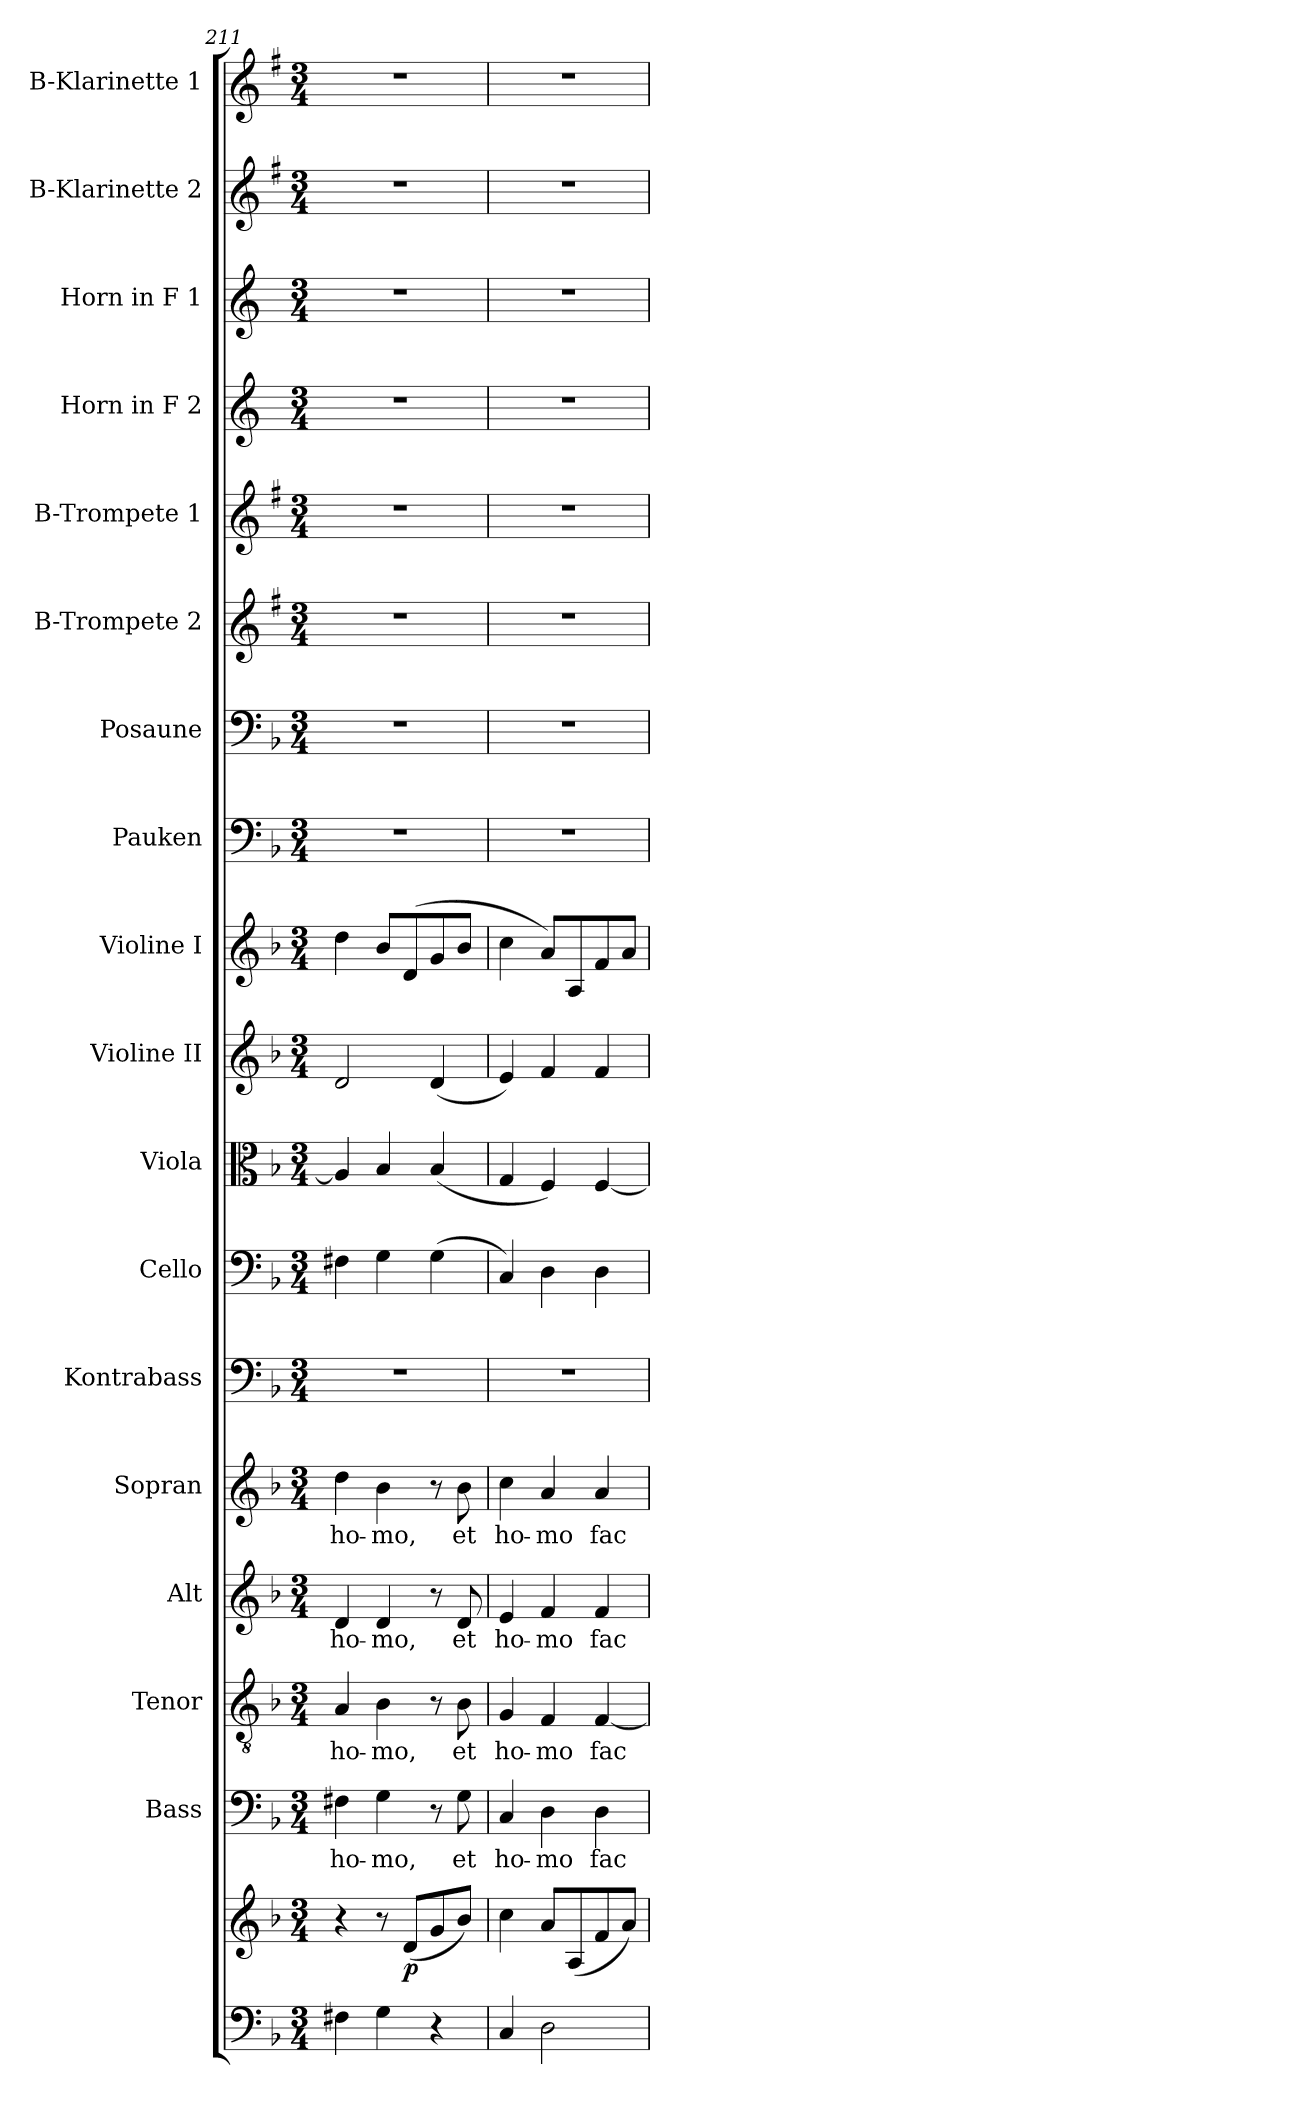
**kern	**kern	**dynam	**kern	**text	**kern	**text	**kern	**text	**kern	**text	**kern	**kern	**kern	**kern	**kern	**kern	**kern	**kern	**kern	**kern	**kern	**kern	**kern
*part18	*part18	*part18	*part17	*part17	*part16	*part16	*part15	*part15	*part14	*part14	*part13	*part12	*part11	*part10	*part9	*part8	*part7	*part6	*part5	*part4	*part3	*part2	*part1
*staff19	*staff18	*staff18/19	*staff17	*staff17	*staff16	*staff16	*staff15	*staff15	*staff14	*staff14	*staff13	*staff12	*staff11	*staff10	*staff9	*staff8	*staff7	*staff6	*staff5	*staff4	*staff3	*staff2	*staff1
*	*	*	*I"Bass	*	*I"Tenor	*	*I"Alt	*	*I"Sopran	*	*I"Kontrabass	*I"Cello	*I"Viola	*I"Violine II	*I"Violine I	*I"Pauken	*I"Posaune	*I"B-Trompete 2	*I"B-Trompete 1	*I"Horn in F 2	*I"Horn in F 1	*I"B-Klarinette 2	*I"B-Klarinette 1
*	*	*	*I'B.	*	*I'T.	*	*I'A.	*	*I'S.	*	*I'Kb.	*	*I'Vla.	*I'Vl. II	*I'Vl. I	*I'Pk.	*I'Pos.	*I'B Trp. 2	*I'B Trp. 1	*	*	*I'B Kl. 2	*I'B Kl. 1
*clefF4	*clefG2	*	*clefF4	*	*clefGv2	*	*clefG2	*	*clefG2	*	*clefF4	*clefF4	*clefC3	*clefG2	*clefG2	*clefF4	*clefF4	*clefG2	*clefG2	*clefG2	*clefG2	*clefG2	*clefG2
*	*	*	*	*	*	*	*	*	*	*	*ITrd7c12	*	*	*	*	*	*	*ITrd1c2	*ITrd1c2	*ITrd4c7	*ITrd4c7	*ITrd1c2	*ITrd1c2
*k[b-]	*k[b-]	*	*k[b-]	*	*k[b-]	*	*k[b-]	*	*k[b-]	*	*k[b-]	*k[b-]	*k[b-]	*k[b-]	*k[b-]	*k[b-]	*k[b-]	*k[b-]	*k[b-]	*k[b-]	*k[b-]	*k[b-]	*k[b-]
*F:	*F:	*	*F:	*	*F:	*	*F:	*	*F:	*	*F:	*F:	*F:	*F:	*F:	*F:	*F:	*F:	*F:	*F:	*F:	*F:	*F:
*M3/4	*M3/4	*	*M3/4	*	*M3/4	*	*M3/4	*	*M3/4	*	*M3/4	*M3/4	*M3/4	*M3/4	*M3/4	*M3/4	*M3/4	*M3/4	*M3/4	*M3/4	*M3/4	*M3/4	*M3/4
=211	=211	=211	=211	=211	=211	=211	=211	=211	=211	=211	=211	=211	=211	=211	=211	=211	=211	=211	=211	=211	=211	=211	=211
!	!	!	!	!LO:LY:b	!	!LO:LY:b	!	!LO:LY:b	!	!LO:LY:b	!	!	!	!	!	!	!	!	!	!	!	!	!
4F#X\	4r	.	4F#X\	ho-	4A/	ho-	4d/	ho-	4dd\	ho-	2.r	4F#X\	4A/]	2d/	4dd\	2.r	2.r	2.r	2.r	2.r	2.r	2.r	2.r
!	!	!	!	!LO:LY:b	!	!LO:LY:b	!	!LO:LY:b	!	!LO:LY:b	!	!	!	!	!	!	!	!	!	!	!	!	!
4G\	8r	.	4G\	-mo,	4B-\	-mo,	4d/	-mo,	4b-\	-mo,	.	4G\	4B-/	.	8b-/L	.	.	.	.	.	.	.	.
!	!	!LO:DY:b	!	!	!	!	!	!	!	!	!	!	!	!	!	!	!	!	!	!	!	!	!
.	(<8d/L	p	.	.	.	.	.	.	.	.	.	.	.	.	(<8d/	.	.	.	.	.	.	.	.
4r	8g/	.	8r	.	8r	.	8r	.	8r	.	.	(>4G\	(<4B-/	(<4d/	8g/	.	.	.	.	.	.	.	.
!	!	!	!	!LO:LY:b	!	!LO:LY:b	!	!LO:LY:b	!	!LO:LY:b	!	!	!	!	!	!	!	!	!	!	!	!	!
.	8b-/J)	.	8G\	et	8B-\	et	8d/	et	8b-\	et	.	.	.	.	8b-/J	.	.	.	.	.	.	.	.
=212	=212	=212	=212	=212	=212	=212	=212	=212	=212	=212	=212	=212	=212	=212	=212	=212	=212	=212	=212	=212	=212	=212	=212
!	!	!	!	!LO:LY:b	!	!LO:LY:b	!	!LO:LY:b	!	!LO:LY:b	!	!	!	!	!	!	!	!	!	!	!	!	!
4C/	4cc\	.	4C/	ho-	4G/	ho-	4e/	ho-	4cc\	ho-	2.r	4C/)	4G/	4e/)	4cc\	2.r	2.r	2.r	2.r	2.r	2.r	2.r	2.r
!	!	!	!	!LO:LY:b	!	!LO:LY:b	!	!LO:LY:b	!	!LO:LY:b	!	!	!	!	!	!	!	!	!	!	!	!	!
2D\	8a/L	.	4D\	-mo	4F/	-mo	4f/	-mo	4a/	-mo	.	4D\	4F/)	4f/	8a/L)	.	.	.	.	.	.	.	.
.	(<8A/	.	.	.	.	.	.	.	.	.	.	.	.	.	8A/	.	.	.	.	.	.	.	.
!	!	!	!	!LO:LY:b	!	!LO:LY:b	!	!LO:LY:b	!	!LO:LY:b	!	!	!	!	!	!	!	!	!	!	!	!	!
.	8f/	.	4D\	fac-	[4F/	fac-	4f/	fac-	4a/	fac-	.	4D\	[4F/	4f/	8f/	.	.	.	.	.	.	.	.
.	8a/J)	.	.	.	.	.	.	.	.	.	.	.	.	.	8a/J	.	.	.	.	.	.	.	.
=	=	=	=	=	=	=	=	=	=	=	=	=	=	=	=	=	=	=	=	=	=	=	=
*-	*-	*-	*-	*-	*-	*-	*-	*-	*-	*-	*-	*-	*-	*-	*-	*-	*-	*-	*-	*-	*-	*-	*-
